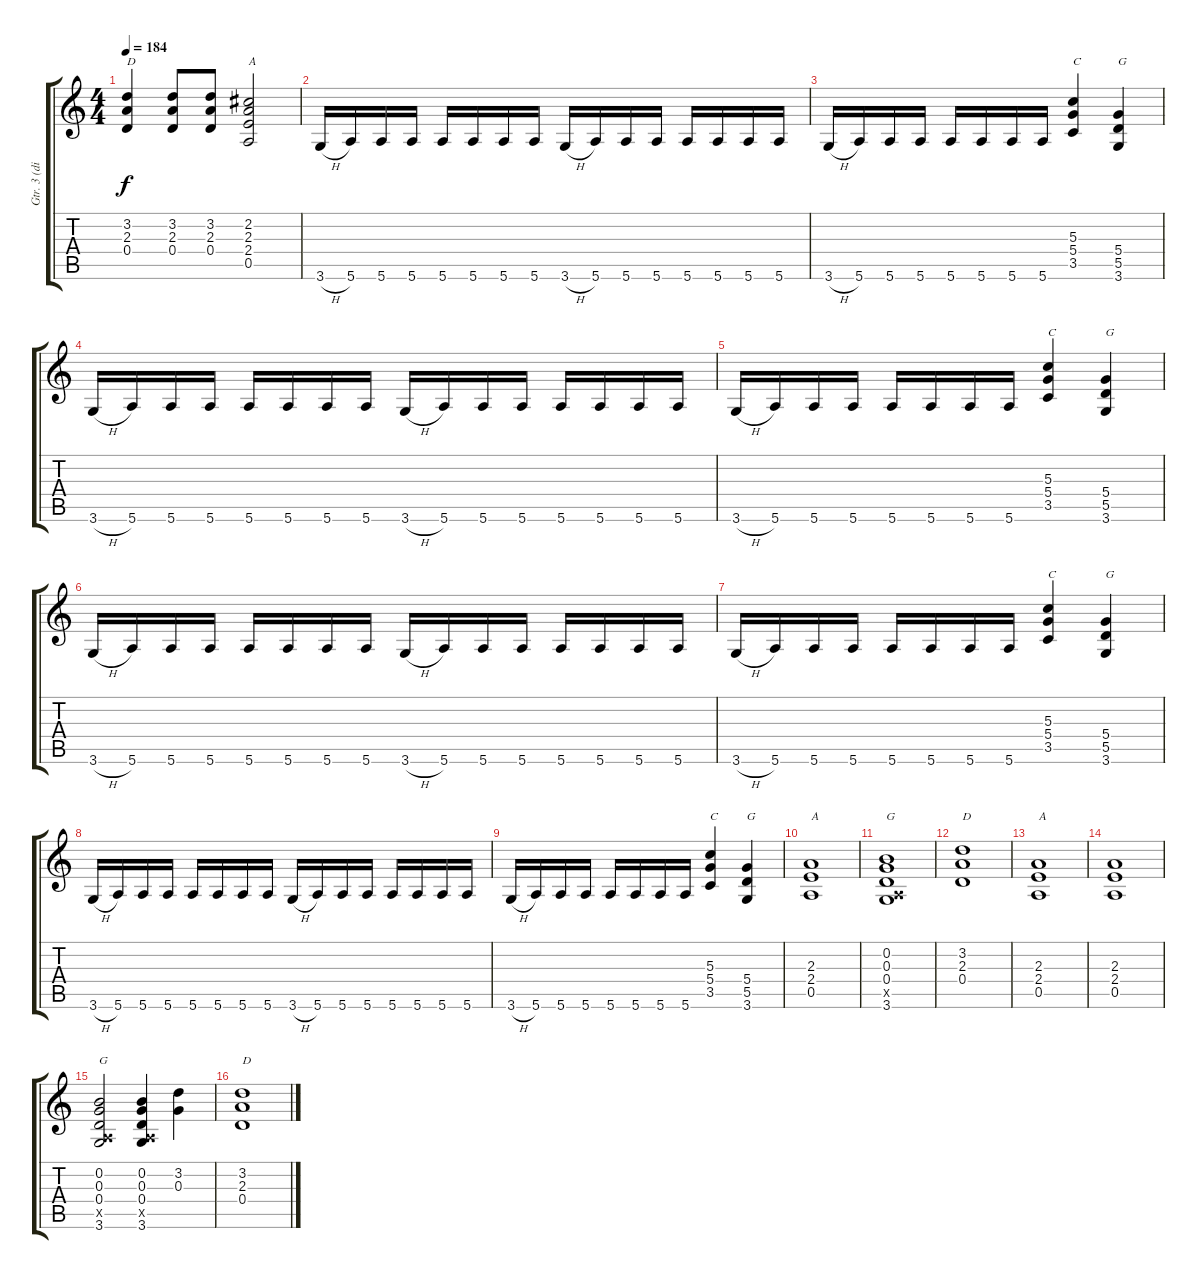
\track ("Gtr. 3 (dist.)" "Gtr. 3 (di") {instrument distortionguitar}
\staff {score tabs}
\tuning (E4 B3 G3 D3 A2 E2) {hide}
\ts (4 4)
\tempo 184
\clef g2
\ks c
(3.2 2.3 0.4).4{txt "D" dy f} (3.2 2.3 0.4).8 (3.2 2.3 0.4).8 (2.2 2.3 2.4 0.5).2{txt "A"} |
3.6{h}.16 5.6.16 5.6.16 5.6.16 5.6.16 5.6.16 5.6.16 5.6.16 3.6{h}.16 5.6.16 5.6.16 5.6.16 5.6.16 5.6.16 5.6.16 5.6.16 |
3.6{h}.16 5.6.16 5.6.16 5.6.16 5.6.16 5.6.16 5.6.16 5.6.16 (5.3 5.4 3.5).4{txt "C"} (5.4 5.5 3.6).4{txt "G"} |
3.6{h}.16 5.6.16 5.6.16 5.6.16 5.6.16 5.6.16 5.6.16 5.6.16 3.6{h}.16 5.6.16 5.6.16 5.6.16 5.6.16 5.6.16 5.6.16 5.6.16 |
3.6{h}.16 5.6.16 5.6.16 5.6.16 5.6.16 5.6.16 5.6.16 5.6.16 (5.3 5.4 3.5).4{txt "C"} (5.4 5.5 3.6).4{txt "G"} |
3.6{h}.16 5.6.16 5.6.16 5.6.16 5.6.16 5.6.16 5.6.16 5.6.16 3.6{h}.16 5.6.16 5.6.16 5.6.16 5.6.16 5.6.16 5.6.16 5.6.16 |
3.6{h}.16 5.6.16 5.6.16 5.6.16 5.6.16 5.6.16 5.6.16 5.6.16 (5.3 5.4 3.5).4{txt "C"} (5.4 5.5 3.6).4{txt "G"} |
3.6{h}.16 5.6.16 5.6.16 5.6.16 5.6.16 5.6.16 5.6.16 5.6.16 3.6{h}.16 5.6.16 5.6.16 5.6.16 5.6.16 5.6.16 5.6.16 5.6.16 |
3.6{h}.16 5.6.16 5.6.16 5.6.16 5.6.16 5.6.16 5.6.16 5.6.16 (5.3 5.4 3.5).4{txt "C"} (5.4 5.5 3.6).4{txt "G"} |
(2.3 2.4 0.5).1{txt "A"} |
(0.2 0.3 0.4 0.5{x} 3.6).1{txt "G"} |
(3.2 2.3 0.4).1{txt "D"} |
(2.3 2.4 0.5).1{txt "A"} |
(2.3 2.4 0.5).1 |
(0.2 0.3 0.4 0.5{x} 3.6).2{txt "G"} (0.2 0.3 0.4 0.5{x} 3.6).4 (3.2 0.3).4 |
(3.2 2.3 0.4).1{txt "D"}
